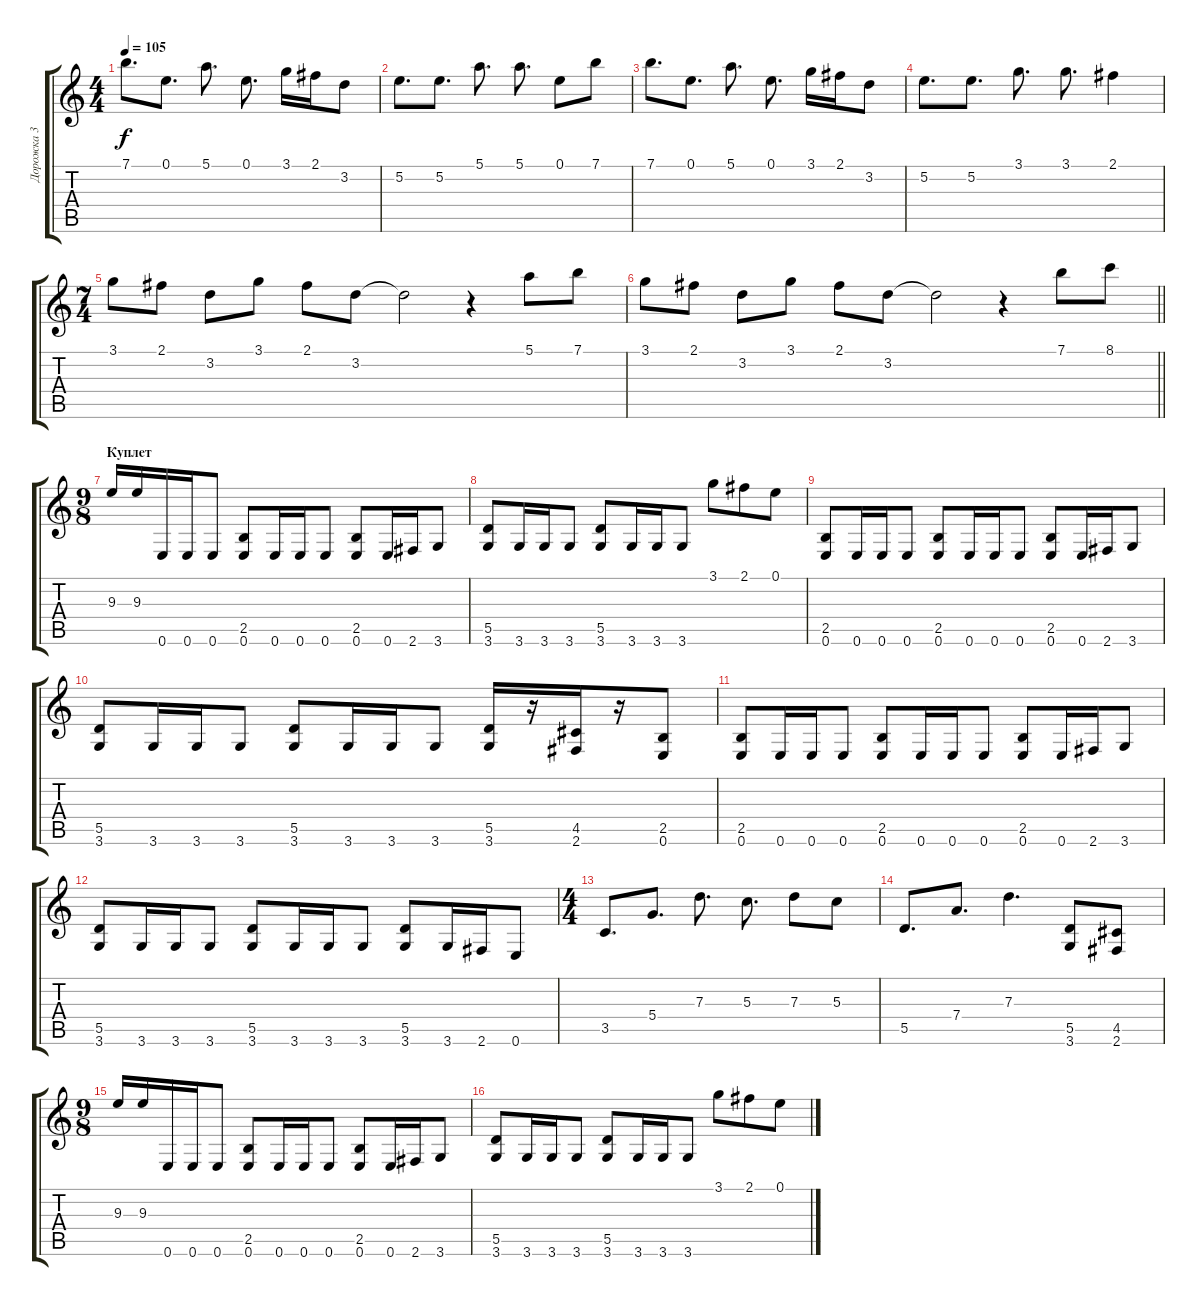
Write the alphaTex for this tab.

\track ("Дорожка 3" "Дорожка 3") {instrument distortionguitar}
\staff {score tabs}
\tuning (E4 B3 G3 D3 A2 E2) {hide}
\ts (4 4)
\tempo 105
\clef g2
\ks c
7.1.8{d dy f} 0.1.8{d} 5.1.8{d} 0.1.8{d} 3.1.16 2.1.16 3.2.8 |
5.2.8{d} 5.2.8{d} 5.1.8{d} 5.1.8{d} 0.1.8 7.1.8 |
7.1.8{d} 0.1.8{d} 5.1.8{d} 0.1.8{d} 3.1.16 2.1.16 3.2.8 |
5.2.8{d} 5.2.8{d} 3.1.8{d} 3.1.8{d} 2.1.4 |
\ts (7 4)
3.1.8 2.1.8 3.2.8 3.1.8 2.1.8 3.2.8 3.2{t}.2 r.4 5.1.8 7.1.8 |
\barLineRight lightlight
3.1.8 2.1.8 3.2.8 3.1.8 2.1.8 3.2.8 3.2{t}.2 r.4 7.1.8 8.1.8 |
\ts (9 8)
\section ("" "Куплет")
9.3.16 9.3.16 0.6.16 0.6.16 0.6.8 (2.5 0.6).8 0.6.16 0.6.16 0.6.8 (2.5 0.6).8 0.6.16 2.6.16 3.6.8 |
(5.5 3.6).8 3.6.16 3.6.16 3.6.8 (5.5 3.6).8 3.6.16 3.6.16 3.6.8 3.1.8 2.1.8 0.1.8 |
(2.5 0.6).8 0.6.16 0.6.16 0.6.8 (2.5 0.6).8 0.6.16 0.6.16 0.6.8 (2.5 0.6).8 0.6.16 2.6.16 3.6.8 |
(5.5 3.6).8 3.6.16 3.6.16 3.6.8 (5.5 3.6).8 3.6.16 3.6.16 3.6.8 (5.5 3.6).16 r.16 (4.5 2.6).16 r.16 (2.5 0.6).8 |
(2.5 0.6).8 0.6.16 0.6.16 0.6.8 (2.5 0.6).8 0.6.16 0.6.16 0.6.8 (2.5 0.6).8 0.6.16 2.6.16 3.6.8 |
(5.5 3.6).8 3.6.16 3.6.16 3.6.8 (5.5 3.6).8 3.6.16 3.6.16 3.6.8 (5.5 3.6).8 3.6.16 2.6.16 0.6.8 |
\ts (4 4)
3.5.8{d} 5.4.8{d} 7.3.8{d} 5.3.8{d} 7.3.8 5.3.8 |
5.5.8{d} 7.4.8{d} 7.3.4{d} (5.5 3.6).8 (4.5 2.6).8 |
\ts (9 8)
9.3.16 9.3.16 0.6.16 0.6.16 0.6.8 (2.5 0.6).8 0.6.16 0.6.16 0.6.8 (2.5 0.6).8 0.6.16 2.6.16 3.6.8 |
(5.5 3.6).8 3.6.16 3.6.16 3.6.8 (5.5 3.6).8 3.6.16 3.6.16 3.6.8 3.1.8 2.1.8 0.1.8
